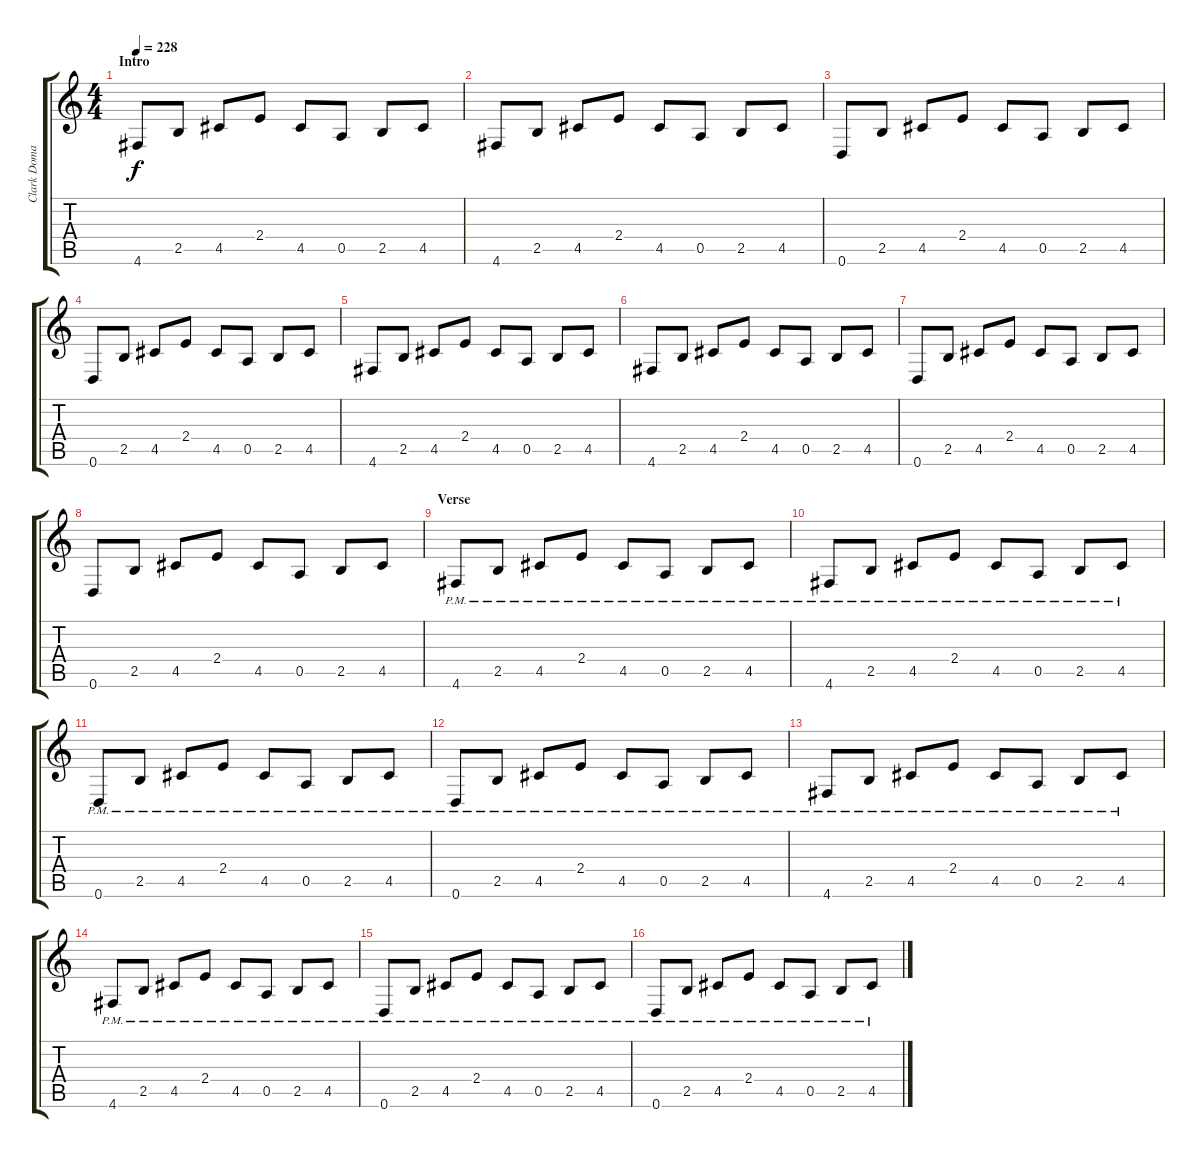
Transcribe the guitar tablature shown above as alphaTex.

\track ("Clark Domae" "Clark Doma") {instrument overdrivenguitar}
\staff {score tabs}
\tuning (E4 B3 G3 D3 A2 D2) {hide}
\ts (4 4)
\section ("" "Intro")
\tempo 228
\clef g2
\ks c
4.6.8{dy f instrument overdrivenguitar} 2.5.8 4.5.8 2.4.8 4.5.8 0.5.8 2.5.8 4.5.8 |
4.6.8 2.5.8 4.5.8 2.4.8 4.5.8 0.5.8 2.5.8 4.5.8 |
0.6.8 2.5.8 4.5.8 2.4.8 4.5.8 0.5.8 2.5.8 4.5.8 |
0.6.8 2.5.8 4.5.8 2.4.8 4.5.8 0.5.8 2.5.8 4.5.8 |
4.6.8 2.5.8 4.5.8 2.4.8 4.5.8 0.5.8 2.5.8 4.5.8 |
4.6.8 2.5.8 4.5.8 2.4.8 4.5.8 0.5.8 2.5.8 4.5.8 |
0.6.8 2.5.8 4.5.8 2.4.8 4.5.8 0.5.8 2.5.8 4.5.8 |
0.6.8 2.5.8 4.5.8 2.4.8 4.5.8 0.5.8 2.5.8 4.5.8 |
\section ("" "Verse")
4.6{pm}.8 2.5{pm}.8 4.5{pm}.8 2.4{pm}.8 4.5{pm}.8 0.5{pm}.8 2.5{pm}.8 4.5{pm}.8 |
4.6{pm}.8 2.5{pm}.8 4.5{pm}.8 2.4{pm}.8 4.5{pm}.8 0.5{pm}.8 2.5{pm}.8 4.5{pm}.8 |
0.6{pm}.8 2.5{pm}.8 4.5{pm}.8 2.4{pm}.8 4.5{pm}.8 0.5{pm}.8 2.5{pm}.8 4.5{pm}.8 |
0.6{pm}.8 2.5{pm}.8 4.5{pm}.8 2.4{pm}.8 4.5{pm}.8 0.5{pm}.8 2.5{pm}.8 4.5{pm}.8 |
4.6{pm}.8 2.5{pm}.8 4.5{pm}.8 2.4{pm}.8 4.5{pm}.8 0.5{pm}.8 2.5{pm}.8 4.5{pm}.8 |
4.6{pm}.8 2.5{pm}.8 4.5{pm}.8 2.4{pm}.8 4.5{pm}.8 0.5{pm}.8 2.5{pm}.8 4.5{pm}.8 |
0.6{pm}.8 2.5{pm}.8 4.5{pm}.8 2.4{pm}.8 4.5{pm}.8 0.5{pm}.8 2.5{pm}.8 4.5{pm}.8 |
0.6{pm}.8 2.5{pm}.8 4.5{pm}.8 2.4{pm}.8 4.5{pm}.8 0.5{pm}.8 2.5{pm}.8 4.5{pm}.8
